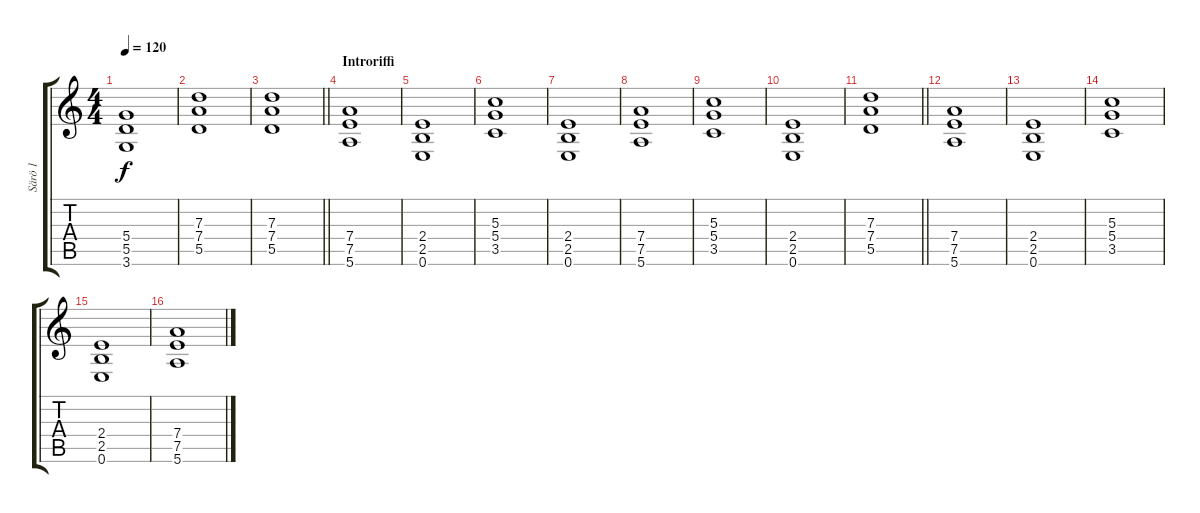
\track ("Särö 1" "Särö 1") {instrument distortionguitar}
\staff {score tabs}
\tuning (E4 B3 G3 D3 A2 E2) {hide}
\ts (4 4)
\tempo 120
\clef g2
\ks c
(5.4 5.5 3.6).1{dy f} |
(7.3 7.4 5.5).1 |
\barLineRight lightlight
(7.3 7.4 5.5).1 |
\section ("" "Introriffi")
(7.4 7.5 5.6).1 |
(2.4 2.5 0.6).1 |
(5.3 5.4 3.5).1 |
(2.4 2.5 0.6).1 |
(7.4 7.5 5.6).1 |
(5.3 5.4 3.5).1 |
(2.4 2.5 0.6).1 |
\barLineRight lightlight
(7.3 7.4 5.5).1 |
(7.4 7.5 5.6).1 |
(2.4 2.5 0.6).1 |
(5.3 5.4 3.5).1 |
(2.4 2.5 0.6).1 |
(7.4 7.5 5.6).1
